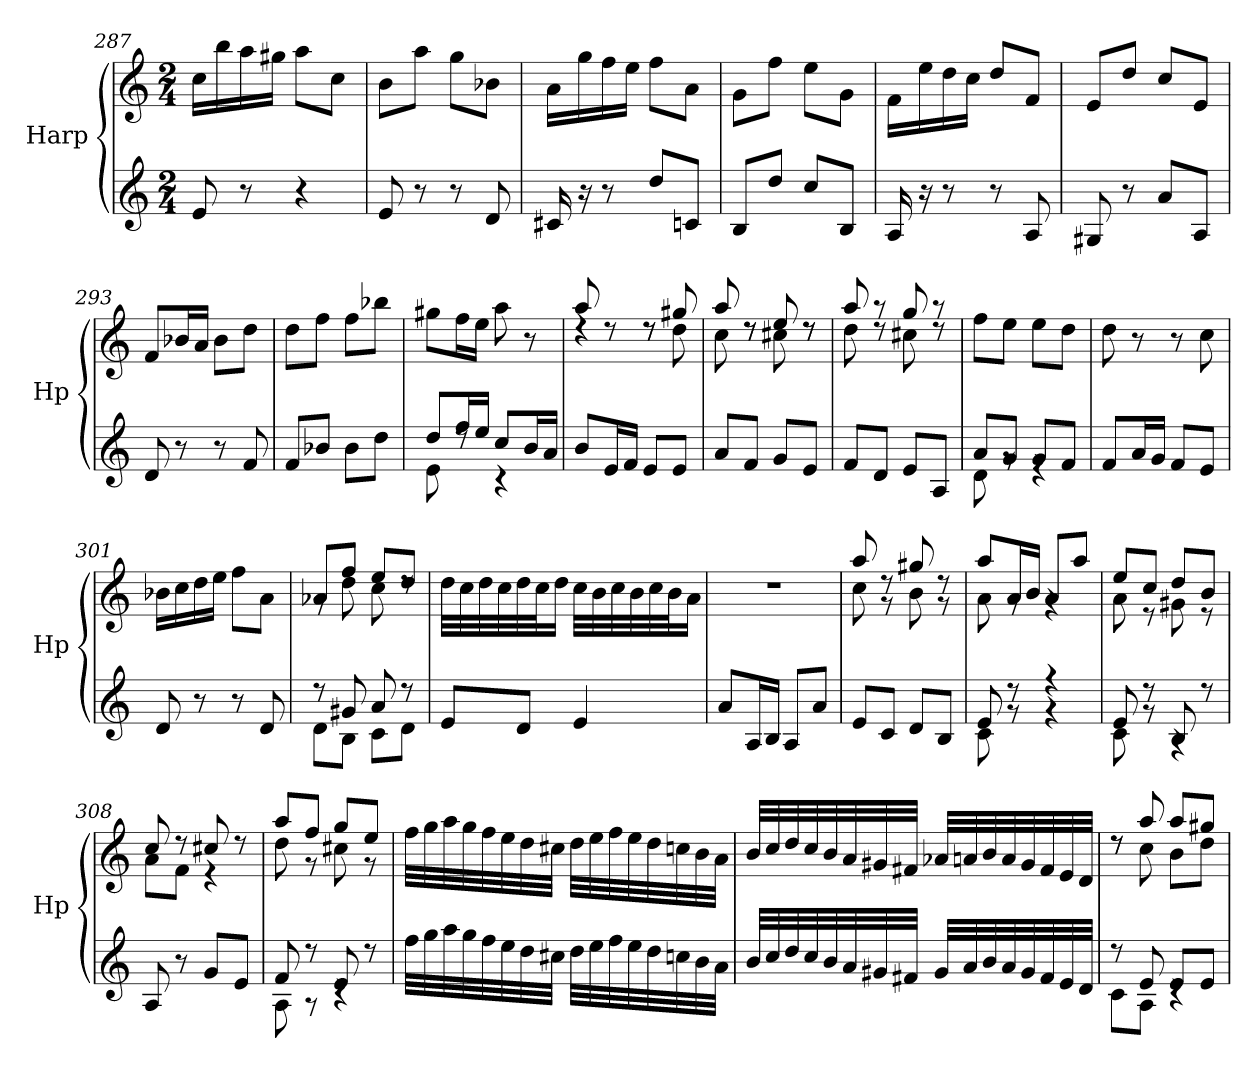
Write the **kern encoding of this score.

**kern	**kern
*part1	*part1
*staff2	*staff1
*I"Harp	*
*I'Hp	*
*clefG2	*clefG2
*k[]	*k[]
*M2/4	*M2/4
=287	=287
8e/	16cc\LL
.	16bb\
8r	16aa\
.	16gg#X\JJ
4r	8aa\L
.	8cc\J
=288	=288
8e/	8b\L
8r	8aa\J
8r	8gg\L
8d/	8b-X\J
!!LO:LB:g=z
=289	=289
16c#X/	16a\LL
16r	16gg\
8r	16ff\
.	16ee\JJ
8dd/L	8ff\L
8cn/J	8a\J
=290	=290
8B/L	8g\L
8dd/J	8ff\J
8cc/L	8ee\L
8B/J	8g\J
=291	=291
16A/	16f\LL
16r	16ee\
8r	16dd\
.	16cc\JJ
8r	8dd/L
8A/	8f/J
=292	=292
8G#X/	8e/L
8r	8dd/J
8a/L	8cc/L
8A/J	8e/J
=293	=293
8d/	8f/L
8r	16b-X/L
.	16a/JJ
8r	8b-\L
8f/	8dd\J
=294	=294
8f/L	8dd\L
8b-X/J	8ff\J
8b-\L	8ff\L
8dd\J	8bb-X\J
=295	=295
*^	*
8dd/L	8e\	8gg#X\L
16ff/L	8rdd	16ff\L
16ee/JJ	.	16ee\JJ
8cc/L	4r	8aa\
16b/L	.	8r
16a/JJ	.	.
*v	*v	*
!!LO:LB:g=z
=296	=296
*	*^
8b/L	8aa/	4rdd
16e/L	8rdd	.
16f/JJ	.	.
8e/L	8rdd	8rdd
8e/J	8gg#X/	8dd\
=297	=297	=297
8a/L	8aa/	8cc\
8f/J	8rdd	8rdd
8g/L	8ee/	8cc#X\
8e/J	8rdd	8rdd
=298	=298	=298
8f/L	8aa/	8dd\
8d/J	8r	8rdd
8e/L	8gg/	8cc#X\
8A/J	8r	8rdd
*	*v	*v
=299	=299
*^	*
8a/L	8d\	8ff\L
8g/J	8rg	8ee\J
8g/L	4re	8ee\L
8f/J	.	8dd\J
*v	*v	*
=300	=300
8f/L	8dd\
16a/L	8r
16g/JJ	.
8f/L	8r
8e/J	8cc\
=301	=301
8d/	16b-X\LL
.	16cc\
8r	16dd\
.	16ee\JJ
8r	8ff\L
8d/	8a\J
=302	=302
*^	*^
8r	8d\L	8a-X/L	8rg
8g#X/	8B\J	8ff/J	8dd\
8a/	8c\L	8ee/L	8cc\
8r	8d\J	8dd/J	8rdd
*v	*v	*	*
*	*v	*v
!!LO:LB:g=z
=303	=303
8e/L	32dd\LLL
.	32cc\
.	32dd\
.	32cc\
8d/J	32dd\
.	32cc\J
.	16dd\JJ
4e/	32cc\LLL
.	32b\
.	32cc\
.	32b\
.	32cc\
.	32b\J
.	16a\JJ
=304	=304
8a/L	2r
16A/L	.
16B/JJ	.
8A/L	.
8a/J	.
=305	=305
*	*^
8e/L	8aa/	8cc\
8c/J	8rdd	8r
8d/L	8gg#X/	8b\
8B/J	8rdd	8r
=306	=306	=306
*^	*	*
8e/	8c\	8aa/L	8a\
8r	8rg	16a/L	8rg
.	.	16b/JJ	.
4r	4rg	8a/L	4rg
.	.	8aa/J	.
=307	=307	=307	=307
8e/	8c\	8ee/L	8a\
8r	8rg	8cc/J	8r
8B/	4rA	8dd/L	8g#X\
8r	.	8b/J	8r
*v	*v	*	*
=308	=308	=308
8A/	8cc/	8a\L
8r	8r	8f\J
8g/L	8cc#X/	4r
8e/J	8r	.
!!LO:LB:g=z	!!
=309	=309	=309
*^	*	*
8f/	8A\	8aa/L	8dd\
8r	8r	8ff/J	8r
8e/	4rc	8gg/L	8cc#X\
8r	.	8ee/J	8r
*v	*v	*	*
*	*v	*v
=310	=310
32ff\LLL	32ff\LLL
32gg\	32gg\
32aa\	32aa\
32gg\	32gg\
32ff\	32ff\
32ee\	32ee\
32dd\	32dd\
32cc#X\JJJ	32cc#X\JJJ
32dd\LLL	32dd\LLL
32ee\	32ee\
32ff\	32ff\
32ee\	32ee\
32dd\	32dd\
32ccn\	32ccn\
32b\	32b\
32a\JJJ	32a\JJJ
=311	=311
32b/LLL	32b/LLL
32cc/	32cc/
32dd/	32dd/
32cc/	32cc/
32b/	32b/
32a/	32a/
32g#X/	32g#X/
32f#X/JJJ	32f#X/JJJ
32g#/LLL	32a-X/LLL
32a/	32an/
32b/	32b/
32a/	32a/
32g#/	32g#/
32f#/	32f#/
32e/	32e/
32d/JJJ	32d/JJJ
=312	=312
*^	*^
8r	8c\L	8rdd	8rdd
8e/	8A\J	8aa/	8cc\
8e/L	4rc	8aa/L	8b\L
8e/J	.	8gg#X/J	8dd\J
*v	*v	*	*
*	*v	*v
=	=
*-	*-
